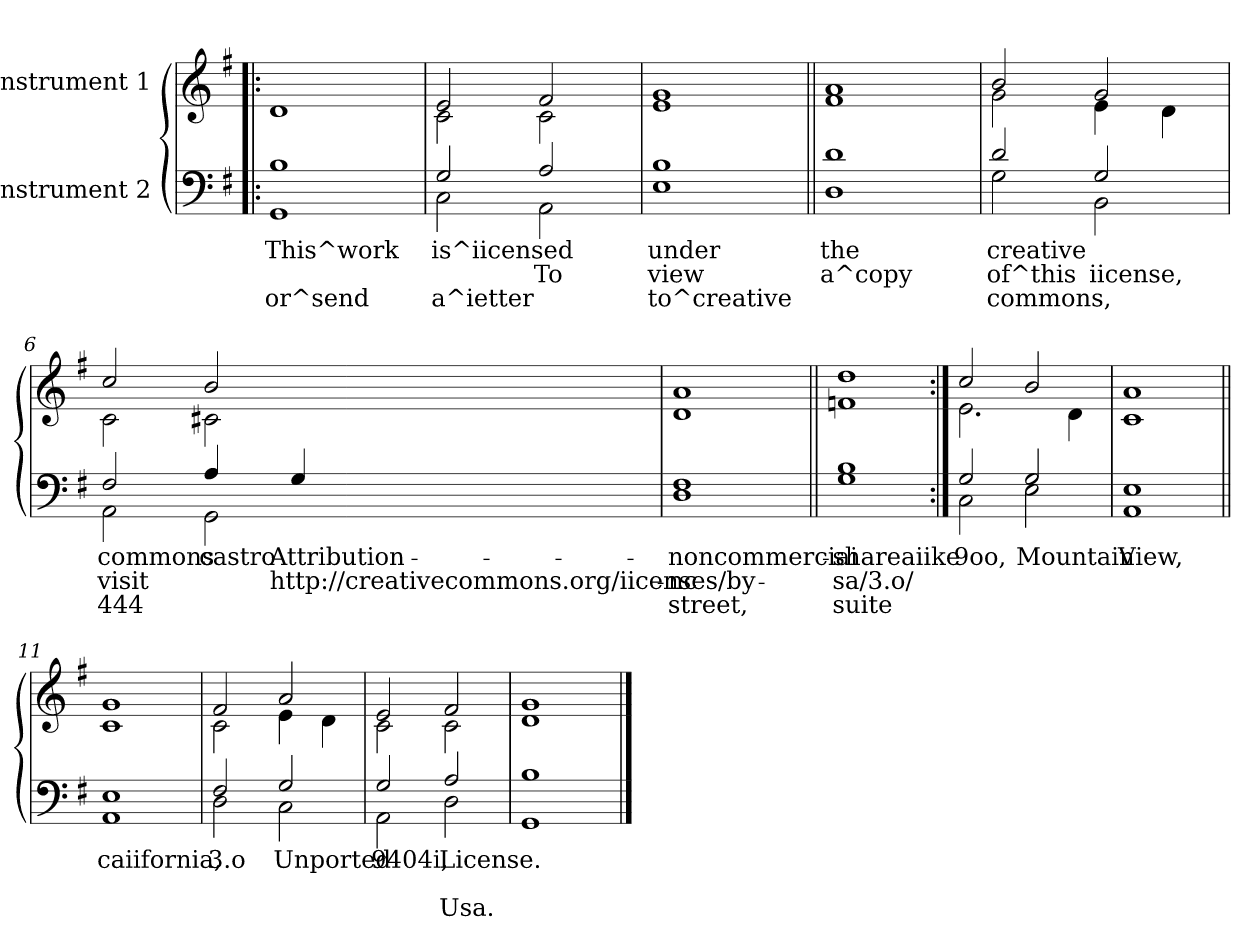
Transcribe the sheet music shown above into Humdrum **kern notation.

**kern	**text	**text	**text	**kern
*part2	*part2	*part2	*part2	*part1
*staff2	*staff2	*staff2	*staff2	*staff1
*I"Instrument 2	*	*	*	*I"Instrument 1
!!LO:PB:g=z
*stria5	*	*	*	*stria5
*clefF4	*	*	*	*clefG2
*k[f#]	*	*	*	*k[f#]
*G:	*	*	*	*G:
=1!|:	=1!|:	=1!|:	=1!|:	=1!|:
!	!LO:LY:b:rj	!	!LO:LY:b:rj	!
1B 1GG	This^work	.	or^send	1d
=2	=2	=2	=2	=2
*^	*	*	*	*
!	!	!LO:LY:b:rj	!LO:LY:b:rj	!LO:LY:b:rj	!
*	*	*	*	*	*^
2G/	2C\	is^iicensed	.	a^ietter	2e/	2c\
!	!	!LO:LY:b:rj	!LO:LY:b:rj	!LO:LY:b:rj	!	!
2A/	2AA\	.	To	.	2f#/	2c\
=3	=3	=3	=3	=3	=3	=3
!	!	!LO:LY:b:rj	!LO:LY:b:rj	!LO:LY:b:rj	!	!
*v	*v	*	*	*	*	*
*	*	*	*	*v	*v
1B 1E	under	view	to^creative	1g 1e
=4||	=4||	=4||	=4||	=4||
!	!LO:LY:b:rj	!LO:LY:b:rj	!	!
1d 1D	the	a^copy	.	1a 1f#
=5	=5	=5	=5	=5
*^	*	*	*	*
!	!	!LO:LY:b:rj	!LO:LY:b:rj	!LO:LY:b:rj	!
*	*	*	*	*	*^
2d/	2G\	creative	of^this	commons,	2b/	2g\
!	!	!LO:LY:b:rj	!LO:LY:b:rj	!LO:LY:b:rj	!	!
2G/	2BB\	.	iicense,	.	2g/	4e\
.	.	.	.	.	.	4d\
!!LO:LB:g=z	!!
=6	=6	=6	=6	=6	=6	=6
!	!	!LO:LY:b:rj	!LO:LY:b:rj	!LO:LY:b:rj	!	!
2F#/	2AA\	commons	visit	444	2cc/	2c\
!	!	!LO:LY:b:rj	!LO:LY:b:rj	!LO:LY:b:rj	!	!
2GG\	4A/	castro	-	-	2b/	2c#X\
.	2ryy	.	.	.	.	.
!	!	!LO:LY:b:rj	!LO:LY:b:rj	!LO:LY:b:rj	!	!
4G/	.	Attribution-	-http://creativecommons.org/iicenses/by-	-	4ryy	4ryy
*v	*v	*	*	*	*	*
=7	=7	=7	=7	=7	=7
!	!LO:LY:b:rj	!LO:LY:b:rj	!LO:LY:b:rj	!	!
*	*	*	*	*v	*v
1F# 1D	noncommerciai-	-nc-	-street,	1a 1d
=8||	=8||	=8||	=8||	=8||
!	!LO:LY:b:rj	!LO:LY:b:rj	!LO:LY:b:rj	!
1B 1G	shareaiike	sa/3.o/	suite	1fn 1dd
=9:|!	=9:|!	=9:|!	=9:|!	=9:|!
*^	*	*	*	*
!	!	!LO:LY:b:rj	!	!	!
*	*	*	*	*	*^
2G/	2C\	9oo,	.	.	2cc/	2.e\
!	!	!LO:LY:b:rj	!	!	!	!
2G/	2E\	Mountain	.	.	2b/	.
.	.	.	.	.	.	4d\
*v	*v	*	*	*	*	*
=10	=10	=10	=10	=10	=10
!	!LO:LY:b:rj	!	!	!	!
*	*	*	*	*v	*v
1E 1AA	View,	.	.	1a 1c
=11||	=11||	=11||	=11||	=11||
!	!LO:LY:b:rj	!	!	!
1E 1AA	caiifornia,	.	.	1g 1c
!!LO:LB:g=z
=12	=12	=12	=12	=12
*^	*	*	*	*
!	!	!LO:LY:b:rj	!	!	!
*	*	*	*	*	*^
2F#/	2D\	3.o	.	.	2f#/	2c\
!	!	!LO:LY:b:rj	!	!	!	!
2G/	2C\	Unported	.	.	2a/	4e\
.	.	.	.	.	.	4d\
=13	=13	=13	=13	=13	=13	=13
!	!	!LO:LY:b:rj	!	!LO:LY:b:rj	!	!
2G/	2AA\	9404i,	.	.	2e/	2c\
!	!	!LO:LY:b:rj	!	!LO:LY:b:rj	!	!
2A/	2D\	License.	.	Usa.	2f#/	2c\
=14	=14	=14	=14	=14	=14	=14
!	!	!LO:LY:b:rj	!	!	!	!
*v	*v	*	*	*	*	*
*	*	*	*	*v	*v
1B 1GG	.	.	.	1g 1d
==	==	==	==	==
*-	*-	*-	*-	*-
